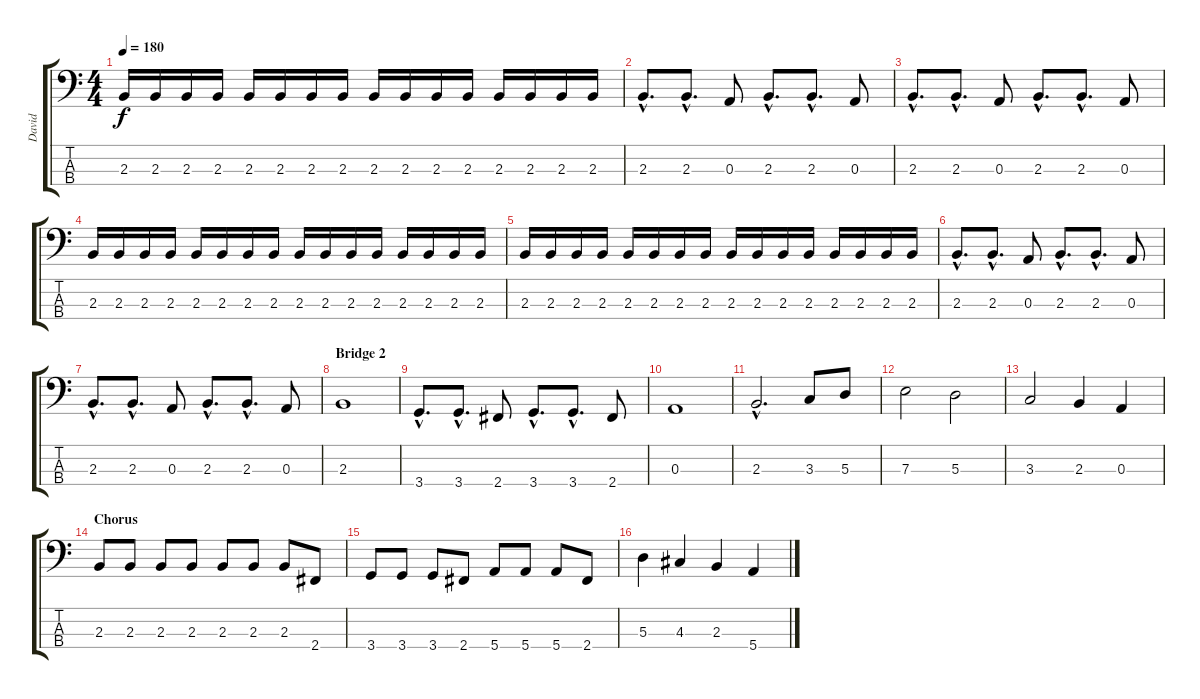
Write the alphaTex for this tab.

\track ("David" "David") {instrument electricbasspick}
\staff {score tabs}
\tuning (G2 D2 A1 E1) {hide}
\ts (4 4)
\tempo 180
\clef f4
\ks c
2.3.16{dy f} 2.3.16 2.3.16 2.3.16 2.3.16 2.3.16 2.3.16 2.3.16 2.3.16 2.3.16 2.3.16 2.3.16 2.3.16 2.3.16 2.3.16 2.3.16 |
2.3{hac}.8{d} 2.3{hac}.8{d} 0.3.8 2.3{hac}.8{d} 2.3{hac}.8{d} 0.3.8 |
2.3{hac}.8{d} 2.3{hac}.8{d} 0.3.8 2.3{hac}.8{d} 2.3{hac}.8{d} 0.3.8 |
2.3.16 2.3.16 2.3.16 2.3.16 2.3.16 2.3.16 2.3.16 2.3.16 2.3.16 2.3.16 2.3.16 2.3.16 2.3.16 2.3.16 2.3.16 2.3.16 |
2.3.16 2.3.16 2.3.16 2.3.16 2.3.16 2.3.16 2.3.16 2.3.16 2.3.16 2.3.16 2.3.16 2.3.16 2.3.16 2.3.16 2.3.16 2.3.16 |
2.3{hac}.8{d} 2.3{hac}.8{d} 0.3.8 2.3{hac}.8{d} 2.3{hac}.8{d} 0.3.8 |
2.3{hac}.8{d} 2.3{hac}.8{d} 0.3.8 2.3{hac}.8{d} 2.3{hac}.8{d} 0.3.8 |
\section ("" "Bridge 2")
2.3.1 |
3.4{hac}.8{d} 3.4{hac}.8{d} 2.4.8 3.4{hac}.8{d} 3.4{hac}.8{d} 2.4.8 |
0.3.1 |
2.3{hac}.2{d} 3.3.8 5.3.8 |
7.3.2 5.3.2 |
3.3.2 2.3.4 0.3.4 |
\section ("" "Chorus")
2.3.8 2.3.8 2.3.8 2.3.8 2.3.8 2.3.8 2.3.8 2.4.8 |
3.4.8 3.4.8 3.4.8 2.4.8 5.4.8 5.4.8 5.4.8 2.4.8 |
5.3.4 4.3.4 2.3.4 5.4.4
